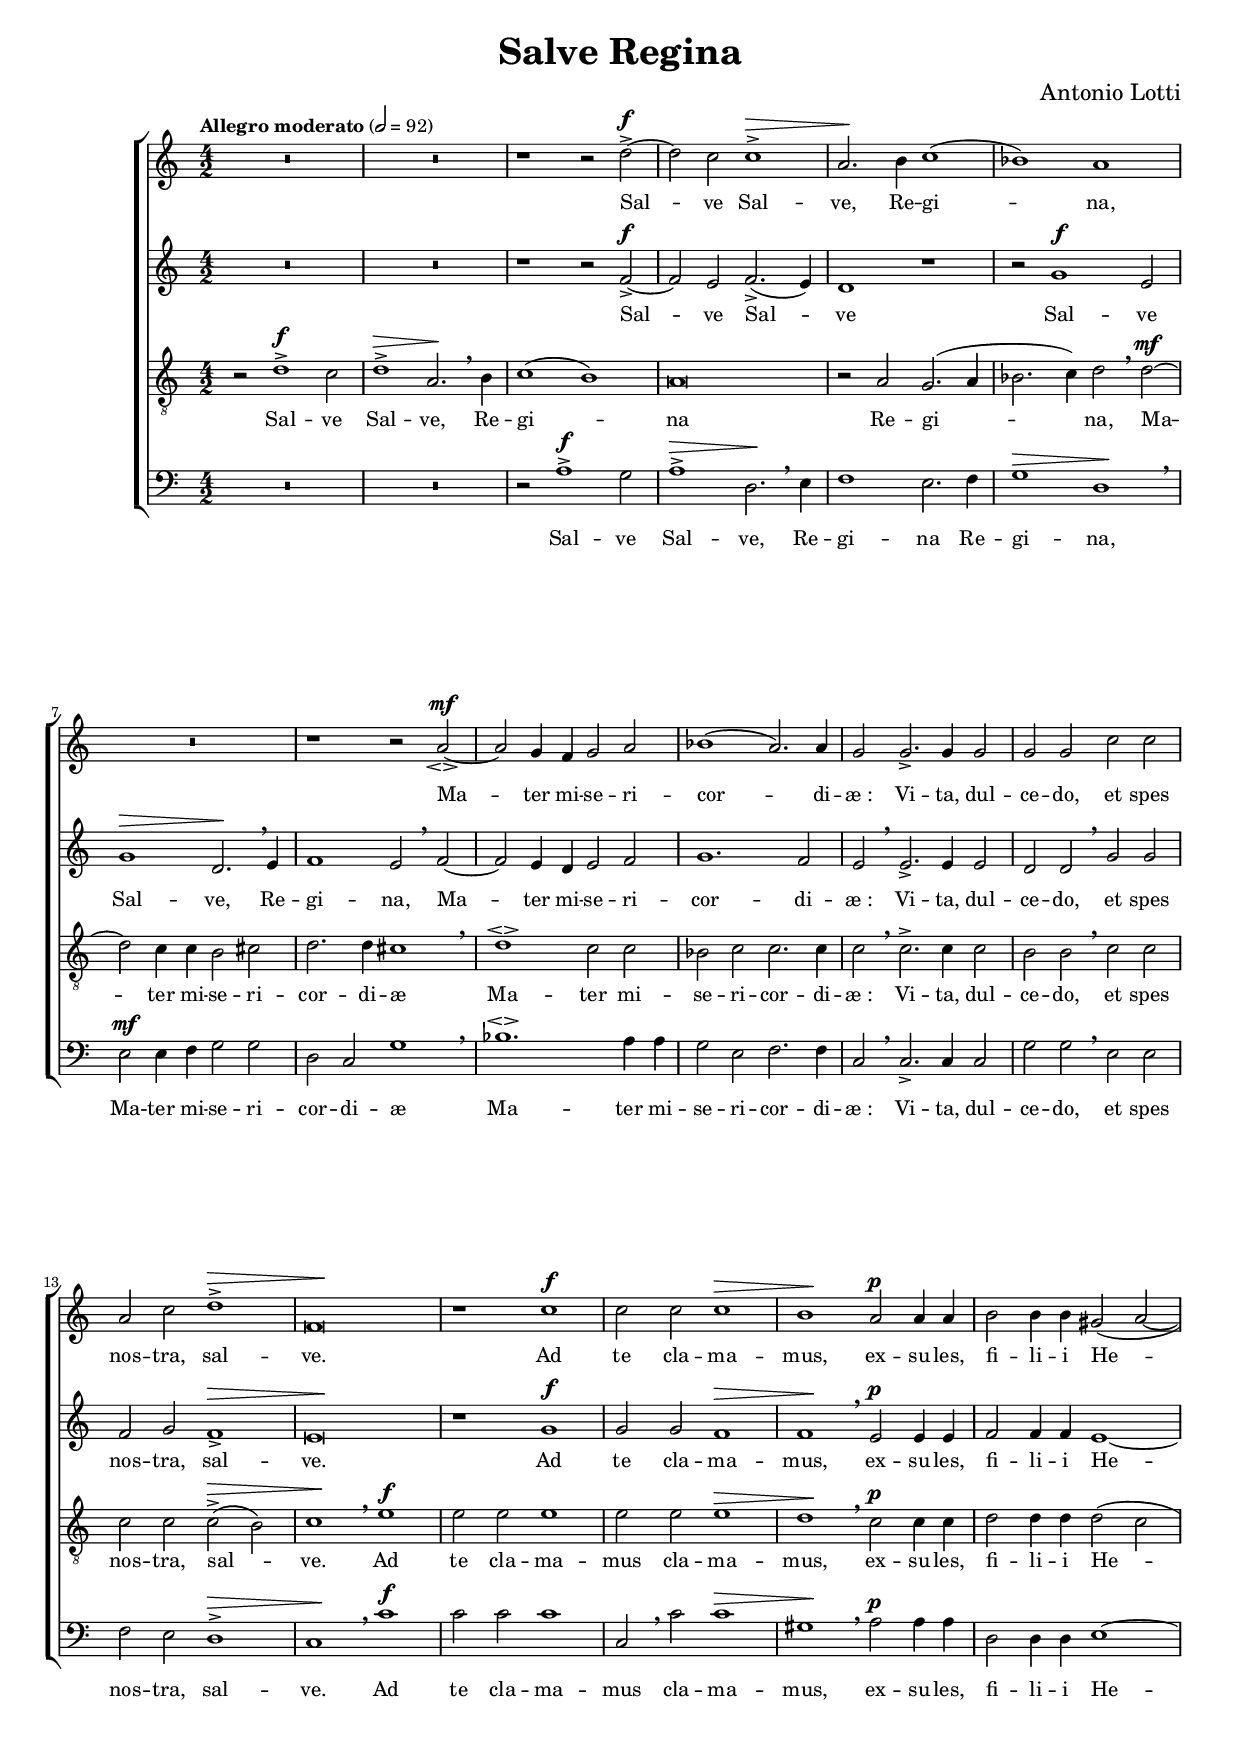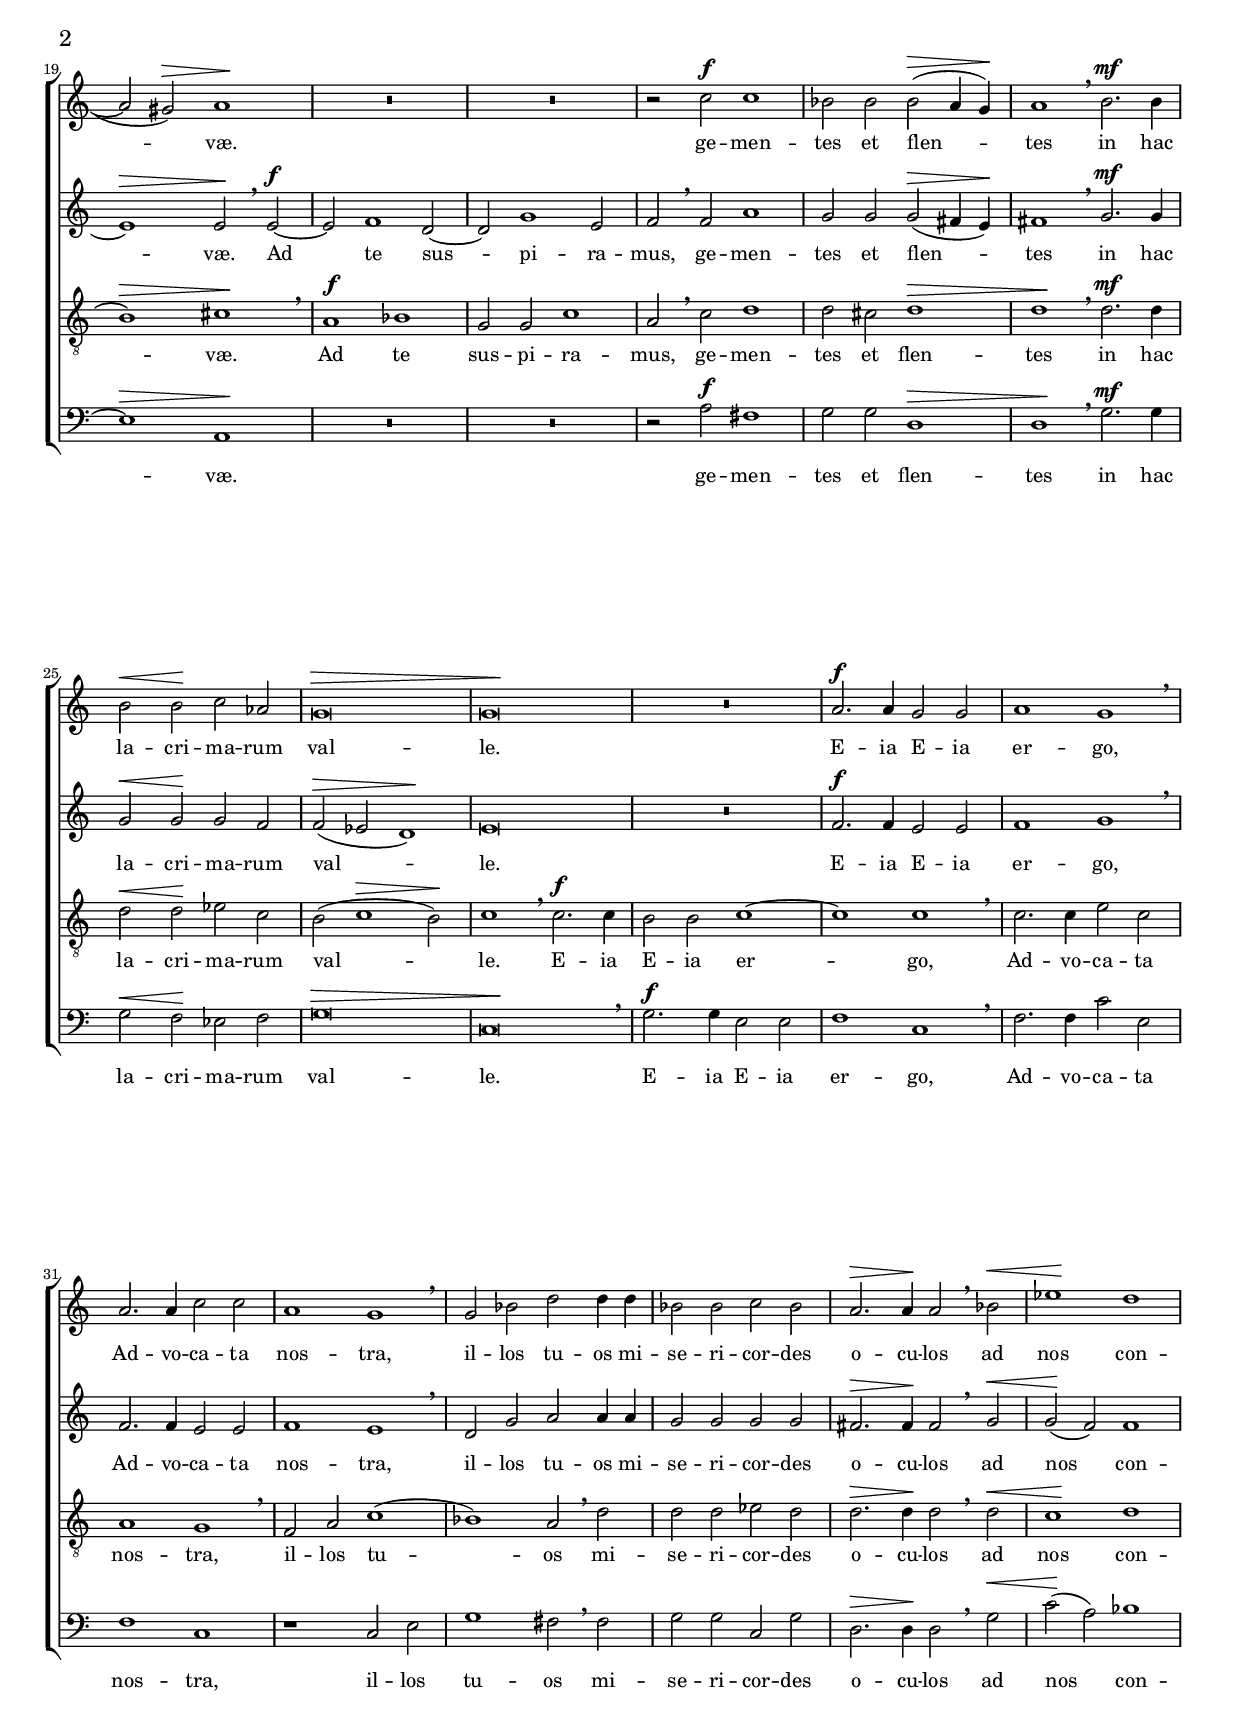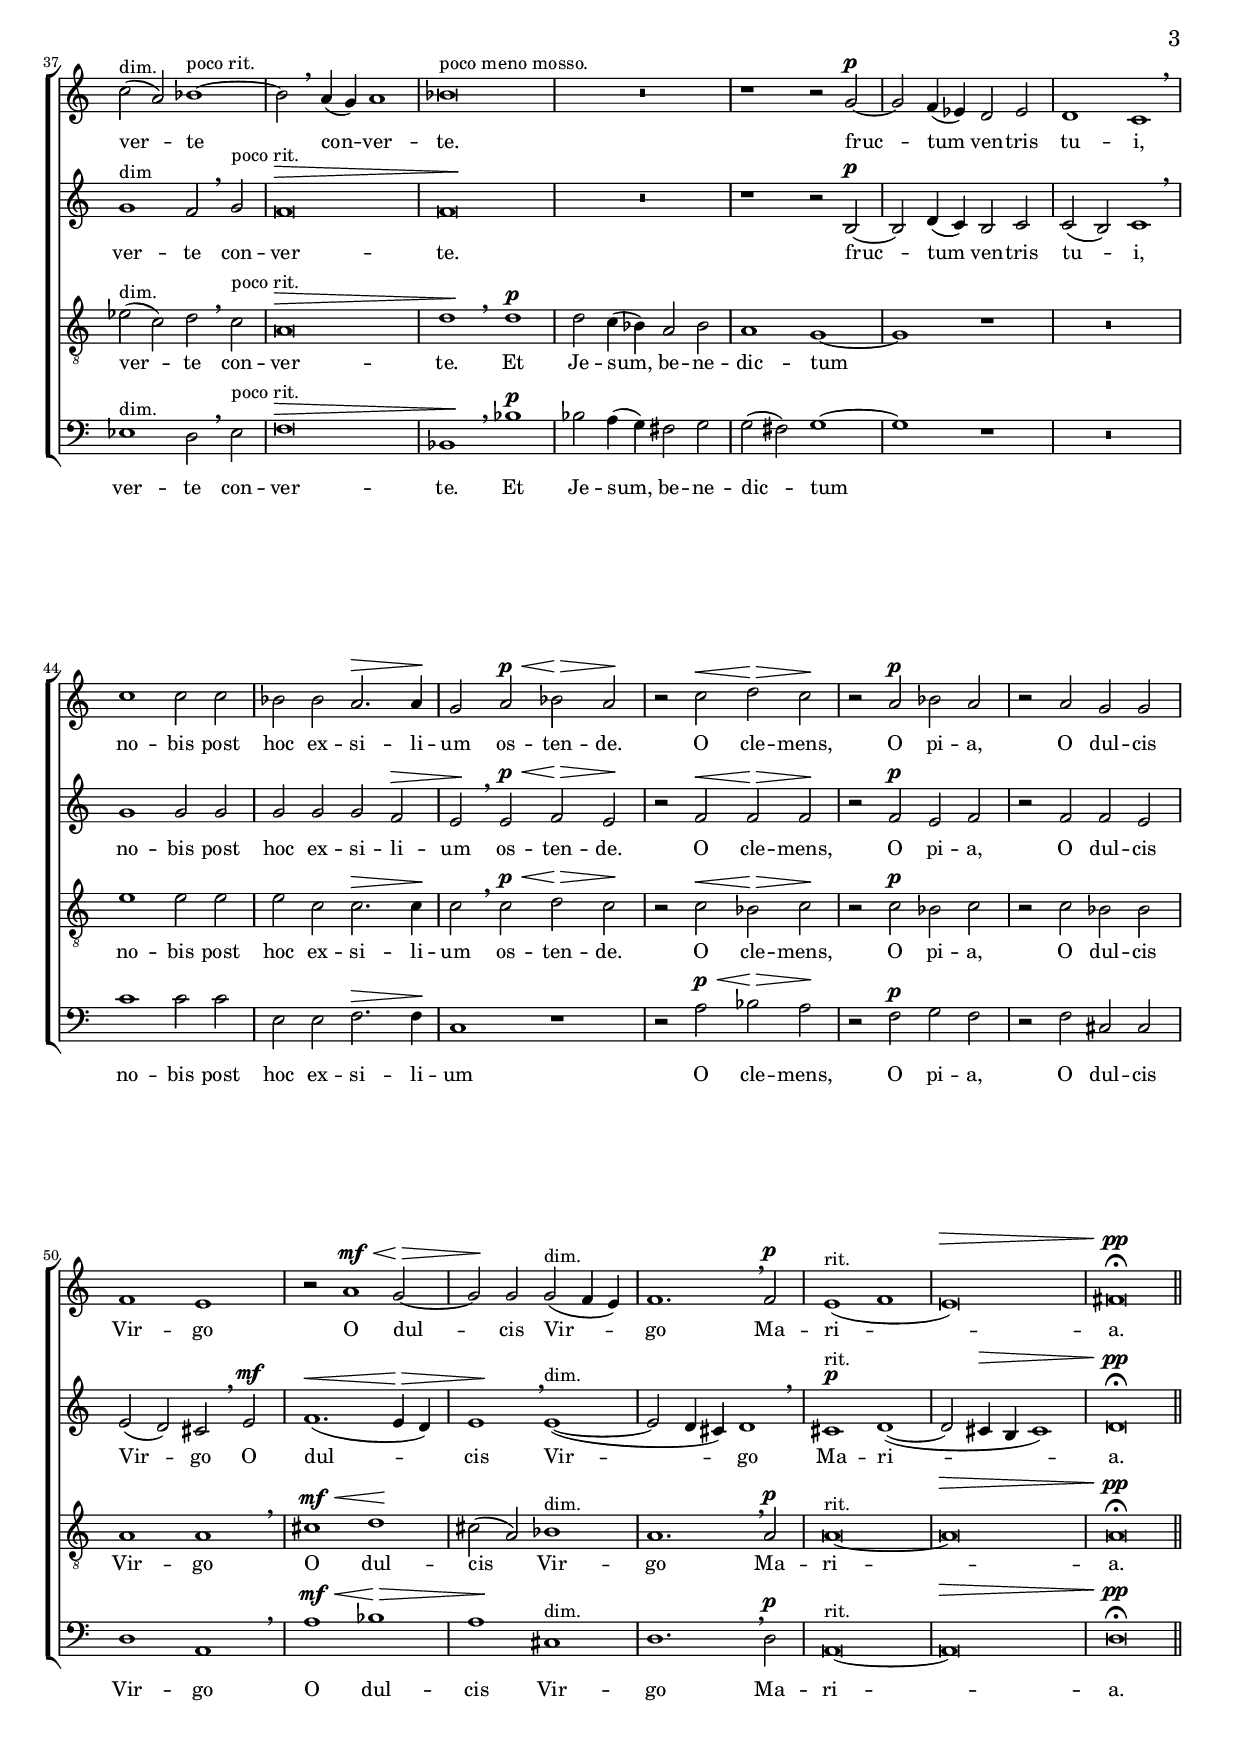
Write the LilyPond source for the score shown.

\version "2.13.51"
%\version "2.10.5"


% Graver: Augustin Roche

\header {
	title = "Salve Regina"
	composer = "Antonio Lotti"
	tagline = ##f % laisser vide
}	

% updated 27/02/2011


\include "italiano.ly"

\score {
    \new ChoirStaff \relative do'' {
		<<
		
		% Soprano
        \new Staff {
			\time 4/2
			\key do \major
                        \dynamicUp
			\tempo "Allegro moderato" 2=92
			R\breve 
			R
			r1 r2 re2~-> \f
			re do do1-> \>
			la2. \! si4 do1(
			sib) la
			R\breve
			r1 r2 la~ \mf \espressivo
			la sol4 fa sol2 la
			sib1( la2.) la4
			sol2 sol2.-> sol4 sol2
			sol sol do do
			la do re1->\>
			fa,\breve\!
			r1 do' \f
			do2 do do1\>
			si\! la2 \p la4 la
			si2 si4 si sold2( la~
			la sold)\> la1\!
			R\breve
			R
			r2 do\f do1
			sib2 sib sib(\> la4 sol)\!
			la1 \breathe si2. \mf si4
			si2\< si\! do lab
			sol\breve \>
			sol\breve \!
			R\breve
			la2.\f la4 sol2 sol |
			la1 sol \breathe
			la2. la4 do2 do
			la1 sol \breathe
			sol2 sib re re4 re
			sib2 sib do sib |
			la2.\> la4\! la2 \breathe sib\<
			mib1\! re
			do2(^"dim." la2) sib1~^"poco rit."
			sib2 \breathe la4( sol) la1
			sib\breve ^"poco meno mosso."
			R\breve
			r1 r2 sol~\p
			sol fa4( mib) re2 mib
			re1 do \breathe
			do' do2 do
			sib sib
			la2.\> la4\!
			sol2 la\p\< sib\> la\!
			r2 do\< re\> do\!
			r2 la\p sib la
			r2 la sol sol
			fa1 mi
			r2 la1\mf\< sol2~\>
			sol\! sol sol(^"dim." fa4 mi)
			fa1. \breathe fa2\p
			mi1(^"rit." fa
			mi\breve)\> 
			fad\breve  \!\pp \fermata \bar "||"
		}
		
		\addlyrics {
			Sal -- ve Sal -- ve, Re -- gi -- na,
			Ma -- ter mi -- se -- ri -- cor -- di -- "æ :"
			Vi -- ta, dul -- ce -- do, et spes nos -- tra, sal -- ve.
			Ad te cla -- ma -- mus, ex -- su -- les, fi -- li -- i He -- væ.
			ge -- men -- tes et flen -- tes
			in hac la -- cri -- ma -- rum val -- le.
			E -- ia E -- ia er -- go,
			Ad -- vo -- ca -- ta nos -- tra,
			il -- los tu -- os mi -- se -- ri -- cor -- des o -- cu -- los
			ad nos con -- ver -- te con -- ver -- te.
			fruc -- tum ven -- tris tu -- i,
			no -- bis post hoc ex -- si -- li -- um os -- ten -- de.
			O cle -- mens, O pi -- a,
			O dul -- cis Vir -- go O dul -- cis Vir -- go
			Ma -- ri -- a.
		}
		
		% Alto
		\new Staff {
                  \dynamicUp
			\time 4/2
			R\breve*2
			r1 r2 fa~-> \f
			fa mi fa2.->( mi4)
			re1 r
			r2 sol1\f mi2
			sol1\> re2.\! \breathe mi4
			fa1 mi2 \breathe fa~
			fa mi4 re mi2 fa
			sol1. fa2 |
			mi \breathe mi2.-> mi4 mi2
			re re \breathe sol sol
			fa sol fa1->\> |
			mi\breve\!
			r1 sol\f
			sol2 sol fa1\>
			fa\! \breathe mi2\p mi4 mi
			fa2 fa4 fa mi1~
			mi\> mi2\! \breathe mi~\f
			mi fa1 re2~
			re sol1 mi2
			fa \breathe fa la1
			sol2 sol sol(\> fad4 mi)\!
			fad1 \breathe sol2.\mf sol4 sol2\< sol\! sol fa
			fa(\> mib re1)\!
			mi\breve
			R
			fa2.\f fa4 mi2 mi
			fa1 sol \breathe |
			fa2. fa4 mi2 mi
			fa1 mi \breathe
			re2 sol la la4 la
			sol2 sol sol sol
			fad2.\> fad4\! fad2 \breathe sol\<
			sol(\! fa) fa1
			sol^"dim" fa2 \breathe sol^"poco rit."
			fa\breve \>
			fa\!
			R
			r1 r2 si,~ \p
			si re4( do)
			si2 do
			do( si) do1 \breathe
			sol' sol2 sol
			sol sol sol fa\>
			mi2\! \breathe mi\p\< fa\> mi\!
			r fa\< fa\> fa\!
			r fa\p mi fa
			r fa fa mi
			mi( re) dod \breathe mi\mf
			fa1.(\< mi4\> re)
			mi1\! \breathe mi~( ^"dim."
			mi2 re4 dod) re1 \breathe
			dod1\p ^"rit." re~(
			re2 dod4\> si dod1)
			re\breve \! \pp \fermata
		}
		
		\addlyrics {
			Sal -- ve Sal -- ve Sal -- ve Sal -- ve, Re -- gi -- na,
			Ma -- ter mi -- se -- ri -- cor -- di -- "æ :"
			Vi -- ta, dul -- ce -- do, et spes nos -- tra, sal -- ve.
			Ad te cla -- ma -- mus, ex -- su -- les, fi -- li -- i He -- væ.
			Ad te sus -- pi -- ra -- mus, ge -- men -- tes et flen -- tes
			in hac la -- cri -- ma -- rum val -- le.
			E -- ia E -- ia er -- go,
			Ad -- vo -- ca -- ta nos -- tra,
			il -- los tu -- os mi -- se -- ri -- cor -- des o -- cu -- los
			ad nos con -- ver -- te con -- ver -- te.
			fruc -- tum ven -- tris tu -- i,
			no -- bis post hoc ex -- si -- li -- um os -- ten -- de.
			O cle -- mens, O pi -- a,
			O dul -- cis Vir -- go O dul -- cis Vir -- go
			Ma -- ri -- a.
		}
		
		% Tenors
		\new Staff {
                  \dynamicUp
			\clef "G_8"
			\time 4/2
			r2 re1->\f do2
			re1->\> la2.\! \breathe si4
			do1( si)
			la\breve
			r2 la sol2.( la4
			sib2. do4) re2 \breathe re2~ \mf
			re do4 do si2 dod
			re2. re4 dod1 \breathe
			re \espressivo do2 do
			sib do do2. do4
			do2 \breathe do2.-> do4 do2 |
			si2 si \breathe do do
			do do do->\>( si)
			do1\! \breathe mi\f
			mi2 mi mi1
			mi2 mi mi1\>
			re\! \breathe do2\p do4 do
			re2 re4 re re2( do
			si1\>) dod\! \breathe
			la\f sib
			sol2 sol do1
			la2 \breathe do re1
			re2 dod re1\>
			re\! \breathe re2.\mf re4
			re2\< re\! mib do
			si( do1\> si2)\!
			do1 \breathe do2.\f do4
			si2 si do1~
			do do \breathe
			do2. do4 mi2 do
			la1 sol \breathe
			fa2 la do1(
			sib) la2 \breathe re
			re re mib re
			re2.\> re4\! re2 \breathe re\<
			do1\! re
			mib2(^"dim." do) re \breathe do^"poco rit."
			la\breve\>
			re1\! \breathe re\p
			re2 do4( sib) la2 sib
			la1 sol~
			sol r
			R\breve
			mi'1 mi2 mi |
			mi do do2.\> do4\!
			do2 \breathe do\p\< re\> do\!
			r do\< sib\> do\!
			r do\p sib do
			r do sib sib
			la1 la \breathe
			dod\mf\< re\!
			dod2( la) sib1^"dim."
			la1. \breathe la2 \p
			la\breve~ ^"rit."
			la \>
			la\pp\!\fermata
		}
		
		\addlyrics {
			Sal -- ve Sal -- ve, Re -- gi -- na Re -- gi -- na,
			Ma -- ter mi -- se -- ri -- cor -- di -- æ
			Ma -- ter mi -- se -- ri -- cor -- di -- "æ :"
			Vi -- ta, dul -- ce -- do, et spes nos -- tra, sal -- ve.
			Ad te cla -- ma -- mus cla -- ma -- mus, ex -- su -- les, fi -- li -- i He -- væ.
			Ad te sus -- pi -- ra -- mus, ge -- men -- tes et flen -- tes
			in hac la -- cri -- ma -- rum val -- le.
			E -- ia E -- ia er -- go,
			Ad -- vo -- ca -- ta nos -- tra,
			il -- los tu -- os mi -- se -- ri -- cor -- des o -- cu -- los
			ad nos con -- ver -- te con -- ver -- te.
			Et Je -- sum, be -- ne -- dic -- tum
			no -- bis post hoc ex -- si -- li -- um os -- ten -- de.
			O cle -- mens, O pi -- a,
			O dul -- cis Vir -- go O dul -- cis Vir -- go
			Ma -- ri -- a.
		}
		
		% Basses
		\new Staff {
                  \dynamicUp
			\clef bass
			\time 4/2
			R\breve*2
			r2 la1\f-> sol2
			la1->\> re,2.\! \breathe mi4
			fa1 mi2. fa4
			sol1\> re\! \breathe
			mi2\mf mi4 fa sol2 sol
			re do sol'1 \breathe
			sib1.\espressivo la4 la
			sol2 mi fa2. fa4
			do2 \breathe do2.-> do4 do2
			sol'2 sol \breathe mi mi
			fa mi re1-> \>
			do\! \breathe do'\f
			do2 do do1
			do,2 \breathe do' do1\>
			sold\! \breathe la2\p la4 la
			re,2 re4 re mi1~
			mi\> la,\!
			R\breve*2
			r2 la'\f fad1
			sol2 sol re1\> |
			re\! \breathe sol2.\mf sol4
			sol2\< fa\! mib fa
			sol\breve\>
			do,\! \breathe
			sol'2.\f sol4 mi2 mi |
			fa1 do \breathe
			fa2. fa4 do'2 mi,
			fa1 do
			r1 do2 mi
			sol1 fad2 \breathe fad
			sol sol do, sol'
			re2.\> re4\! re2 \breathe sol\<
			do2\!( la) sib1
			mib,^"dim." re2 \breathe mib^"poco rit." |
			fa\breve \>
			sib,1\! \breathe sib'\p
			sib2 la4( sol) fad2 sol
			sol( fad) sol1~
			sol r
			R\breve
			do1 do2 do
			mi, mi fa2.\> fa4\!
			do1 r
			r2 la'\<\p sib\> la\!
			r fa\p sol fa
			r fa dod dod
			re1 la \breathe
			la'\mf\< sib\>
			la\! dod,^"dim."
			re1. \breathe re2\p
			la\breve~^"rit."
			la\>
			re\!\pp\fermata
		}
		
		\addlyrics {
			Sal -- ve Sal -- ve, Re -- gi -- na Re -- gi -- na,
			Ma -- ter mi -- se -- ri -- cor -- di -- æ
			Ma -- ter mi -- se -- ri -- cor -- di -- "æ :"
			Vi -- ta, dul -- ce -- do, et spes nos -- tra, sal -- ve.
			Ad te cla -- ma -- mus cla -- ma -- mus, ex -- su -- les, fi -- li -- i He -- væ.
			ge -- men -- tes et flen -- tes
			in hac la -- cri -- ma -- rum val -- le.
			E -- ia E -- ia er -- go,
			Ad -- vo -- ca -- ta nos -- tra,
			il -- los tu -- os mi -- se -- ri -- cor -- des o -- cu -- los
			ad nos con -- ver -- te con -- ver -- te.
			Et Je -- sum, be -- ne -- dic -- tum
			no -- bis post hoc ex -- si -- li -- um
			O cle -- mens, O pi -- a,
			O dul -- cis Vir -- go O dul -- cis Vir -- go
			Ma -- ri -- a.
		}
		>>
	}
	
	
	\midi {}
	\layout {
                #(layout-set-staff-size 16)
		\context{
			\Staff
			\override Hairpin #'to-barline = ##f
			\override Hairpin #'minimum-length = #5
		}
	}
}